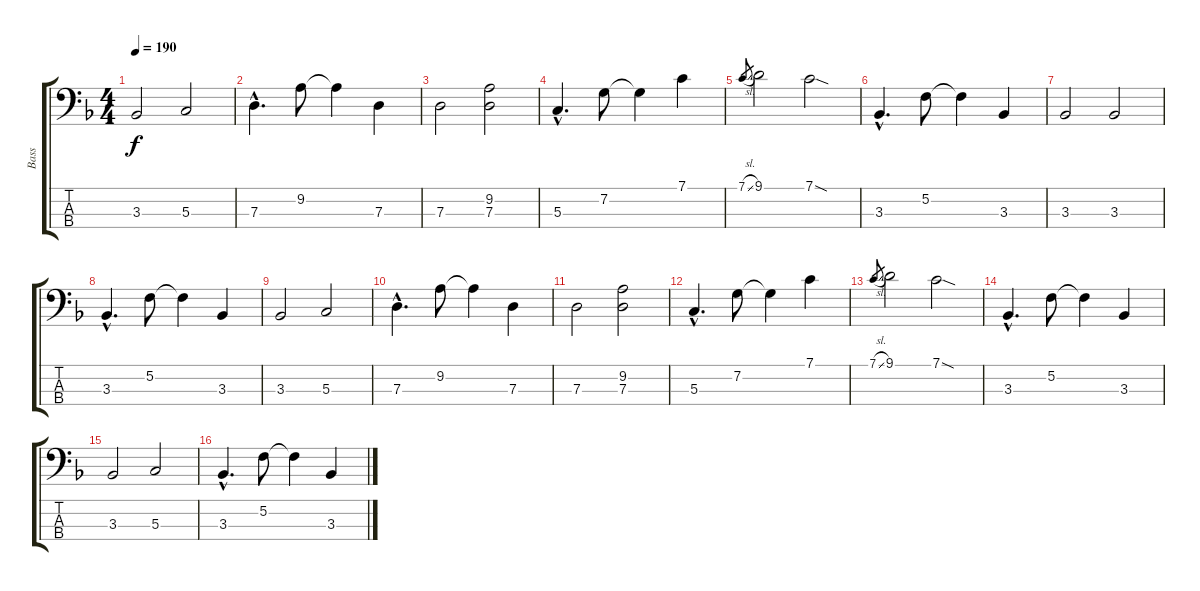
\track ("Bass" "Bass") {instrument electricbasspick}
\staff {score tabs}
\tuning (F2 C2 G1 D1) {hide}
\ts (4 4)
\tempo 190
\clef f4
\ks dminor
3.3.2{dy f} 5.3.2 |
7.3{hac}.4{d} 9.2.8 9.2{t}.4 7.3.4 |
7.3.2 (9.2 7.3).2 |
5.3{hac}.4{d} 7.2.8 7.2{t}.4 7.1.4 |
7.1{sl}.8{gr} 9.1.2 7.1{sod}.2 |
3.3{hac}.4{d} 5.2.8 5.2{t}.4 3.3.4 |
3.3.2 3.3.2 |
3.3{hac}.4{d} 5.2.8 5.2{t}.4 3.3.4 |
3.3.2 5.3.2 |
7.3{hac}.4{d} 9.2.8 9.2{t}.4 7.3.4 |
7.3.2 (9.2 7.3).2 |
5.3{hac}.4{d} 7.2.8 7.2{t}.4 7.1.4 |
7.1{sl}.8{gr} 9.1.2 7.1{sod}.2 |
3.3{hac}.4{d} 5.2.8 5.2{t}.4 3.3.4 |
3.3.2 5.3.2 |
3.3{hac}.4{d} 5.2.8 5.2{t}.4 3.3.4
